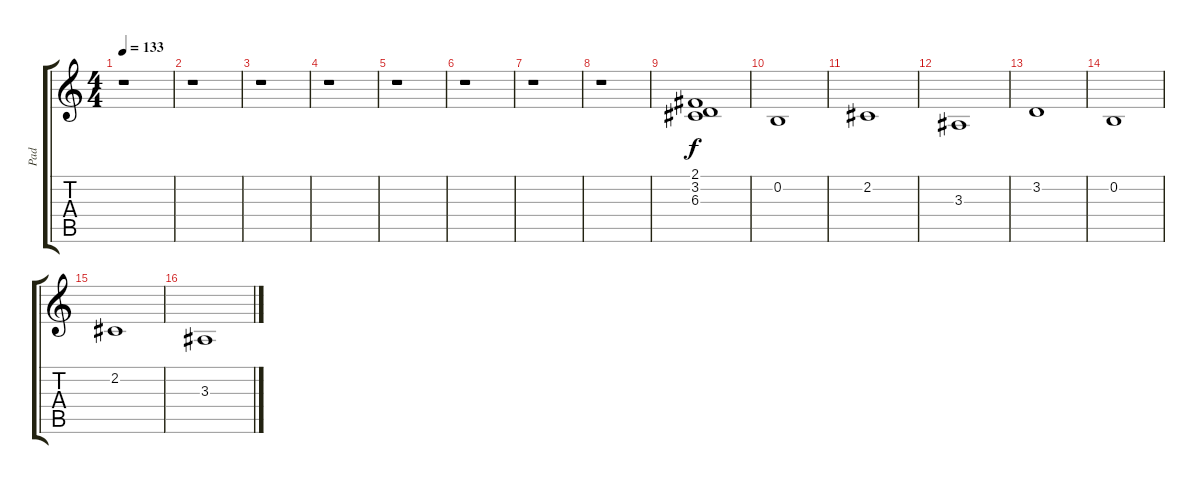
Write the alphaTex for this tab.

\track ("Pad" "Pad") {instrument fx6goblins}
\staff {score tabs}
\tuning (E4 B3 G3 D3 A2 E2) {hide}
\ts (4 4)
\tempo 133
\clef g2
\ks c
r.1{dy f} |
r.1 |
r.1 |
r.1 |
r.1 |
r.1 |
r.1 |
r.1 |
(2.1 3.2 6.3).1 |
0.2.1 |
2.2.1 |
3.3.1 |
3.2.1 |
0.2.1 |
2.2.1 |
3.3.1
